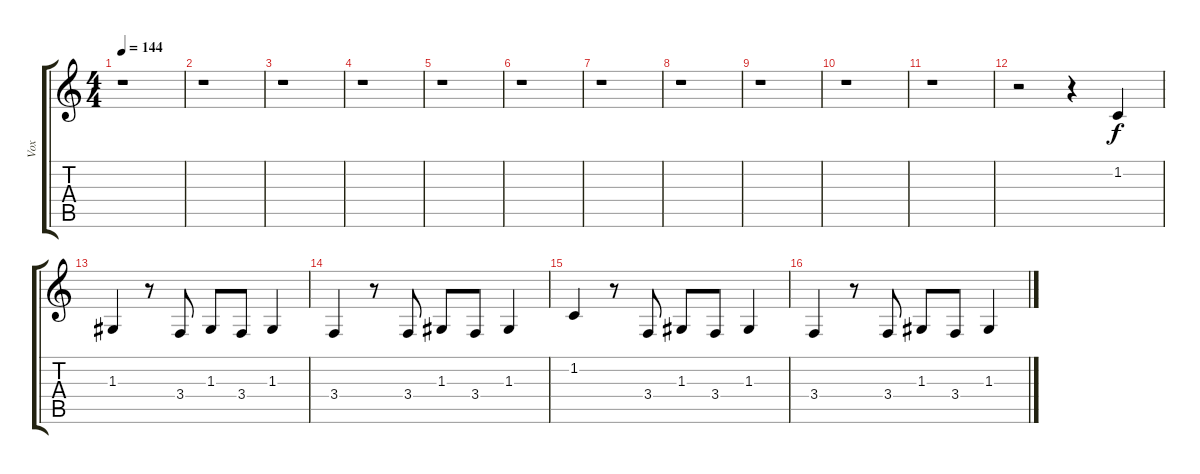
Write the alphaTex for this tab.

\track ("Vox" "Vox") {instrument drawbarorgan}
\staff {score tabs}
\tuning (E4 B3 G3 D3 A2 E2) {hide}
\ts (4 4)
\tempo 144
\clef g2
\ks c
r.1{dy f instrument drawbarorgan} |
r.1 |
r.1 |
r.1 |
r.1 |
r.1 |
r.1 |
r.1 |
r.1 |
r.1 |
r.1 |
r.2 r.4 1.2.4 |
1.3.4 r.8 3.4.8 1.3.8 3.4.8 1.3.4 |
3.4.4 r.8 3.4.8 1.3.8 3.4.8 1.3.4 |
1.2.4 r.8 3.4.8 1.3.8 3.4.8 1.3.4 |
3.4.4 r.8 3.4.8 1.3.8 3.4.8 1.3.4
